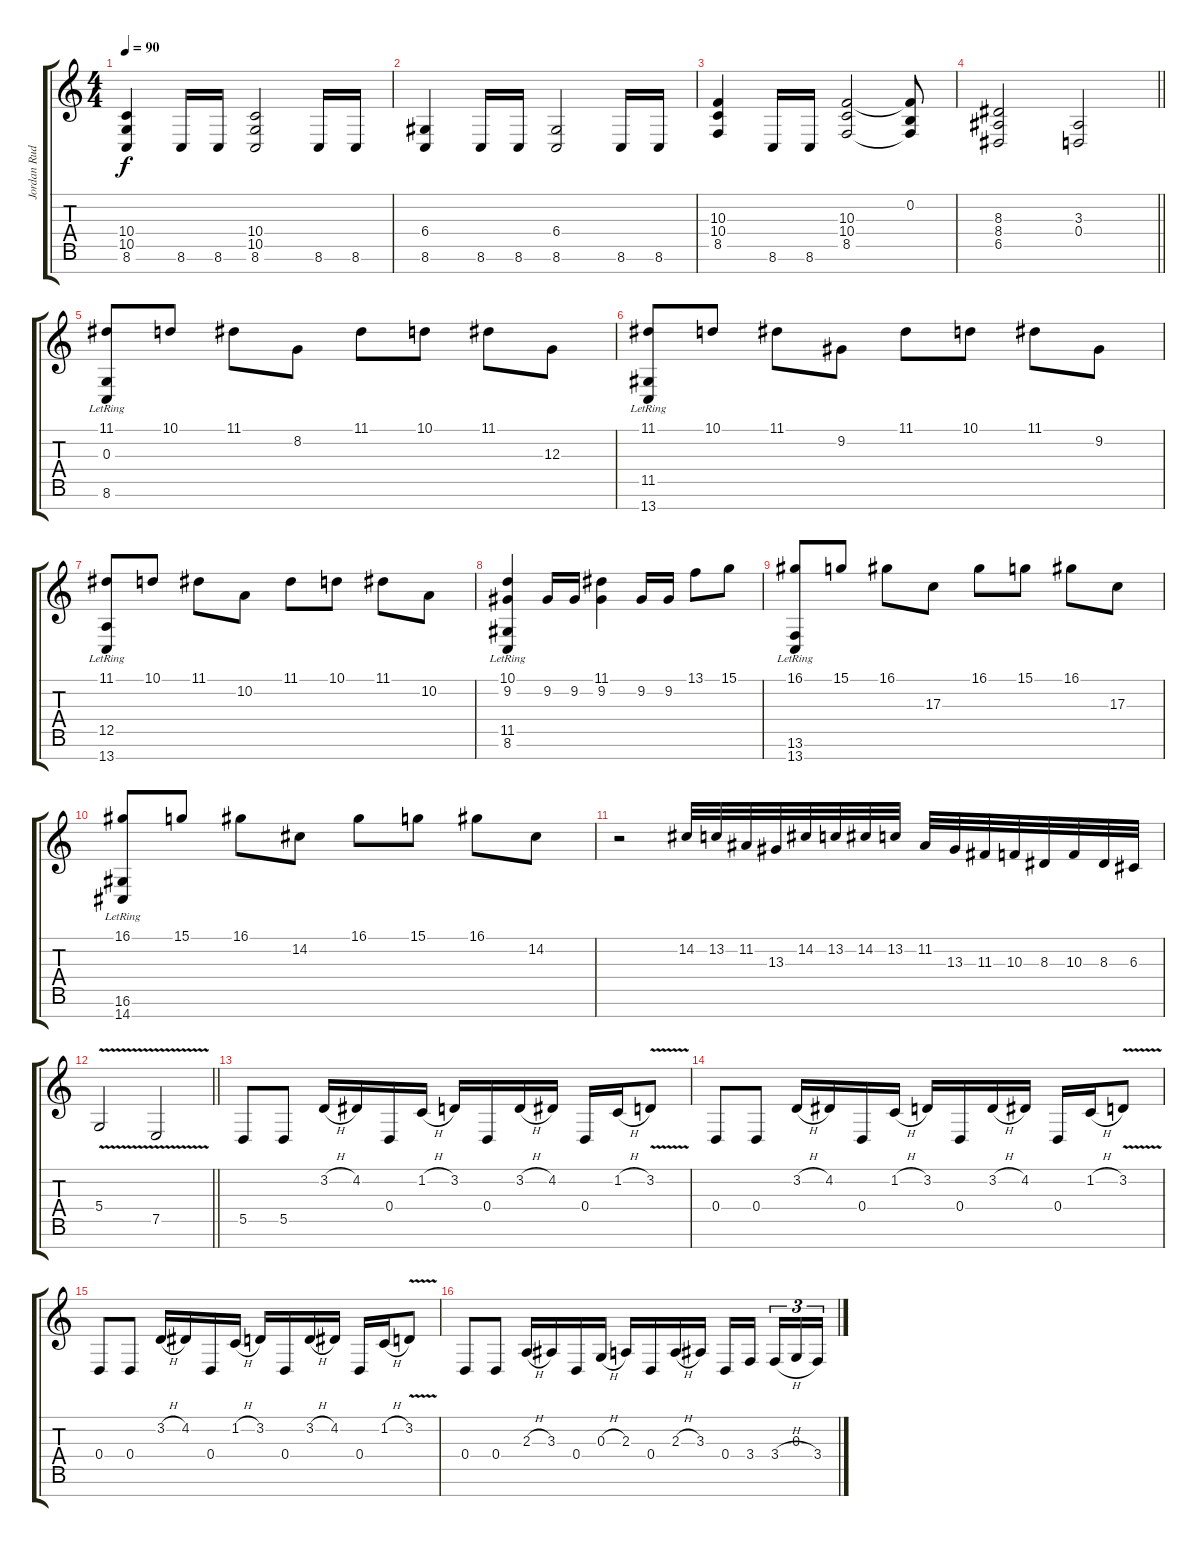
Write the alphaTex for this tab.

\track ("Jordan Rudess" "Jordan Rud") {instrument stringensemble1}
\staff {score tabs}
\tuning (E4 B3 G3 D3 A2 E2 B1) {hide}
\ts (4 4)
\tempo 90
\clef g2
\ks c
(10.4 10.5 8.6).4{dy f} 8.6.16 8.6.16 (10.4 10.5 8.6).2 8.6.16 8.6.16 |
(6.4 8.6).4 8.6.16 8.6.16 (6.4 8.6).2 8.6.16 8.6.16 |
(10.3 10.4 8.5).4 8.6.16 8.6.16 (10.3 10.4 8.5).2 (0.2 10.3{t} 8.5{t}).8 |
\barLineRight lightlight
(8.3 8.4 6.5).2 (3.3 0.4).2 |
(11.1 0.3{lr} 8.6{lr}).8{volume 13 instrument lead2sawtooth} 10.1.8 11.1.8 8.2.8 11.1.8 10.1.8 11.1.8 12.3.8 |
(11.1 11.5{lr} 13.7{lr}).8 10.1.8 11.1.8 9.2.8 11.1.8 10.1.8 11.1.8 9.2.8 |
(11.1 12.5{lr} 13.7{lr}).8 10.1.8 11.1.8 10.2.8 11.1.8 10.1.8 11.1.8 10.2.8 |
(10.1 9.2 11.5{lr} 8.6{lr}).4 9.2.16 9.2.16 (11.1 9.2).4 9.2.16 9.2.16 13.1.8 15.1.8 |
(16.1 13.6{lr} 13.7{lr}).8 15.1.8 16.1.8 17.3.8 16.1.8 15.1.8 16.1.8 17.3.8 |
(16.1 16.6{lr} 14.7{lr}).8 15.1.8 16.1.8 14.2.8 16.1.8 15.1.8 16.1.8 14.2.8 |
r.2 14.2.32 13.2.32 11.2.32 13.3.32 14.2.32 13.2.32 14.2.32 13.2.32 11.2.32 13.3.32 11.3.32 10.3.32 8.3.32 10.3.32 8.3.32 6.3.32 |
\barLineRight lightlight
5.4{v}.2 7.5{v}.2 |
5.5.8 5.5.8 3.2{h}.16 4.2.16 0.4.16 1.2{h}.16 3.2.16 0.4.16 3.2{h}.16 4.2.16 0.4.16 1.2{h}.16 3.2{v}.8 |
0.4.8 0.4.8 3.2{h}.16 4.2.16 0.4.16 1.2{h}.16 3.2.16 0.4.16 3.2{h}.16 4.2.16 0.4.16 1.2{h}.16 3.2{v}.8 |
0.4.8 0.4.8 3.2{h}.16 4.2.16 0.4.16 1.2{h}.16 3.2.16 0.4.16 3.2{h}.16 4.2.16 0.4.16 1.2{h}.16 3.2{v}.8 |
0.4.8 0.4.8 2.3{h}.16 3.3.16 0.4.16 0.3{h}.16 2.3.16 0.4.16 2.3{h}.16 3.3.16 0.4.16 3.4.16{beam splitsecondary} 3.4{h}.16{tu (3 2)} 0.3.16{tu (3 2)} 3.4.16{tu (3 2)}
